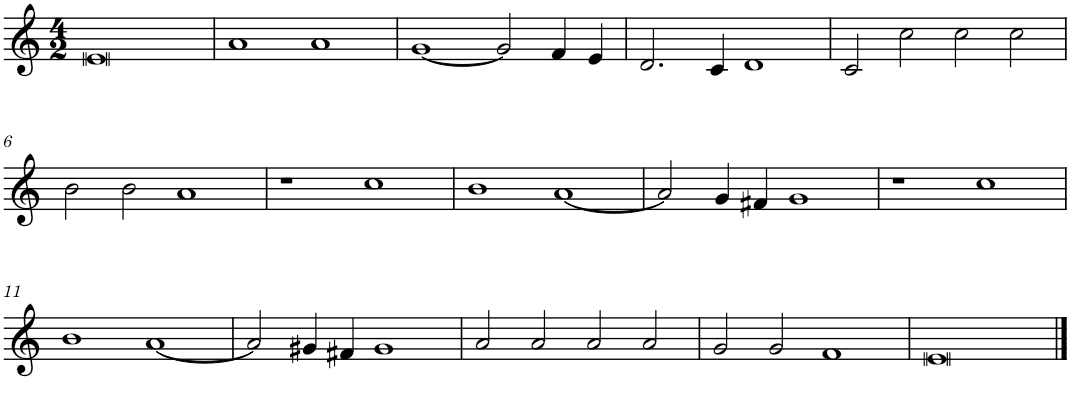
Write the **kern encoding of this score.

**kern
*part1
*staff1
*I"Frauen
*clefG2
*k[]
*M4/2
=1
0e
=2
1a
1a
=3
[<1g
2g/]
4f/
4e/
=4
2.d/
4c/
1d
=5
2c/
2cc\
2cc\
2cc\
!!LO:LB:g=z
=6
2b\
2b\
1a
=7
1r
1cc
=8
1b
[<1a
=9
2a/]
4g/
4f#X/
1g
=10
1r
1cc
!!LO:LB:g=z
=11
1b
[<1a
=12
2a/]
4g#X/
4f#X/
1g#
=13
2a/
2a/
2a/
2a/
=14
2g/
2g/
1f
=15
0e
==
*-
